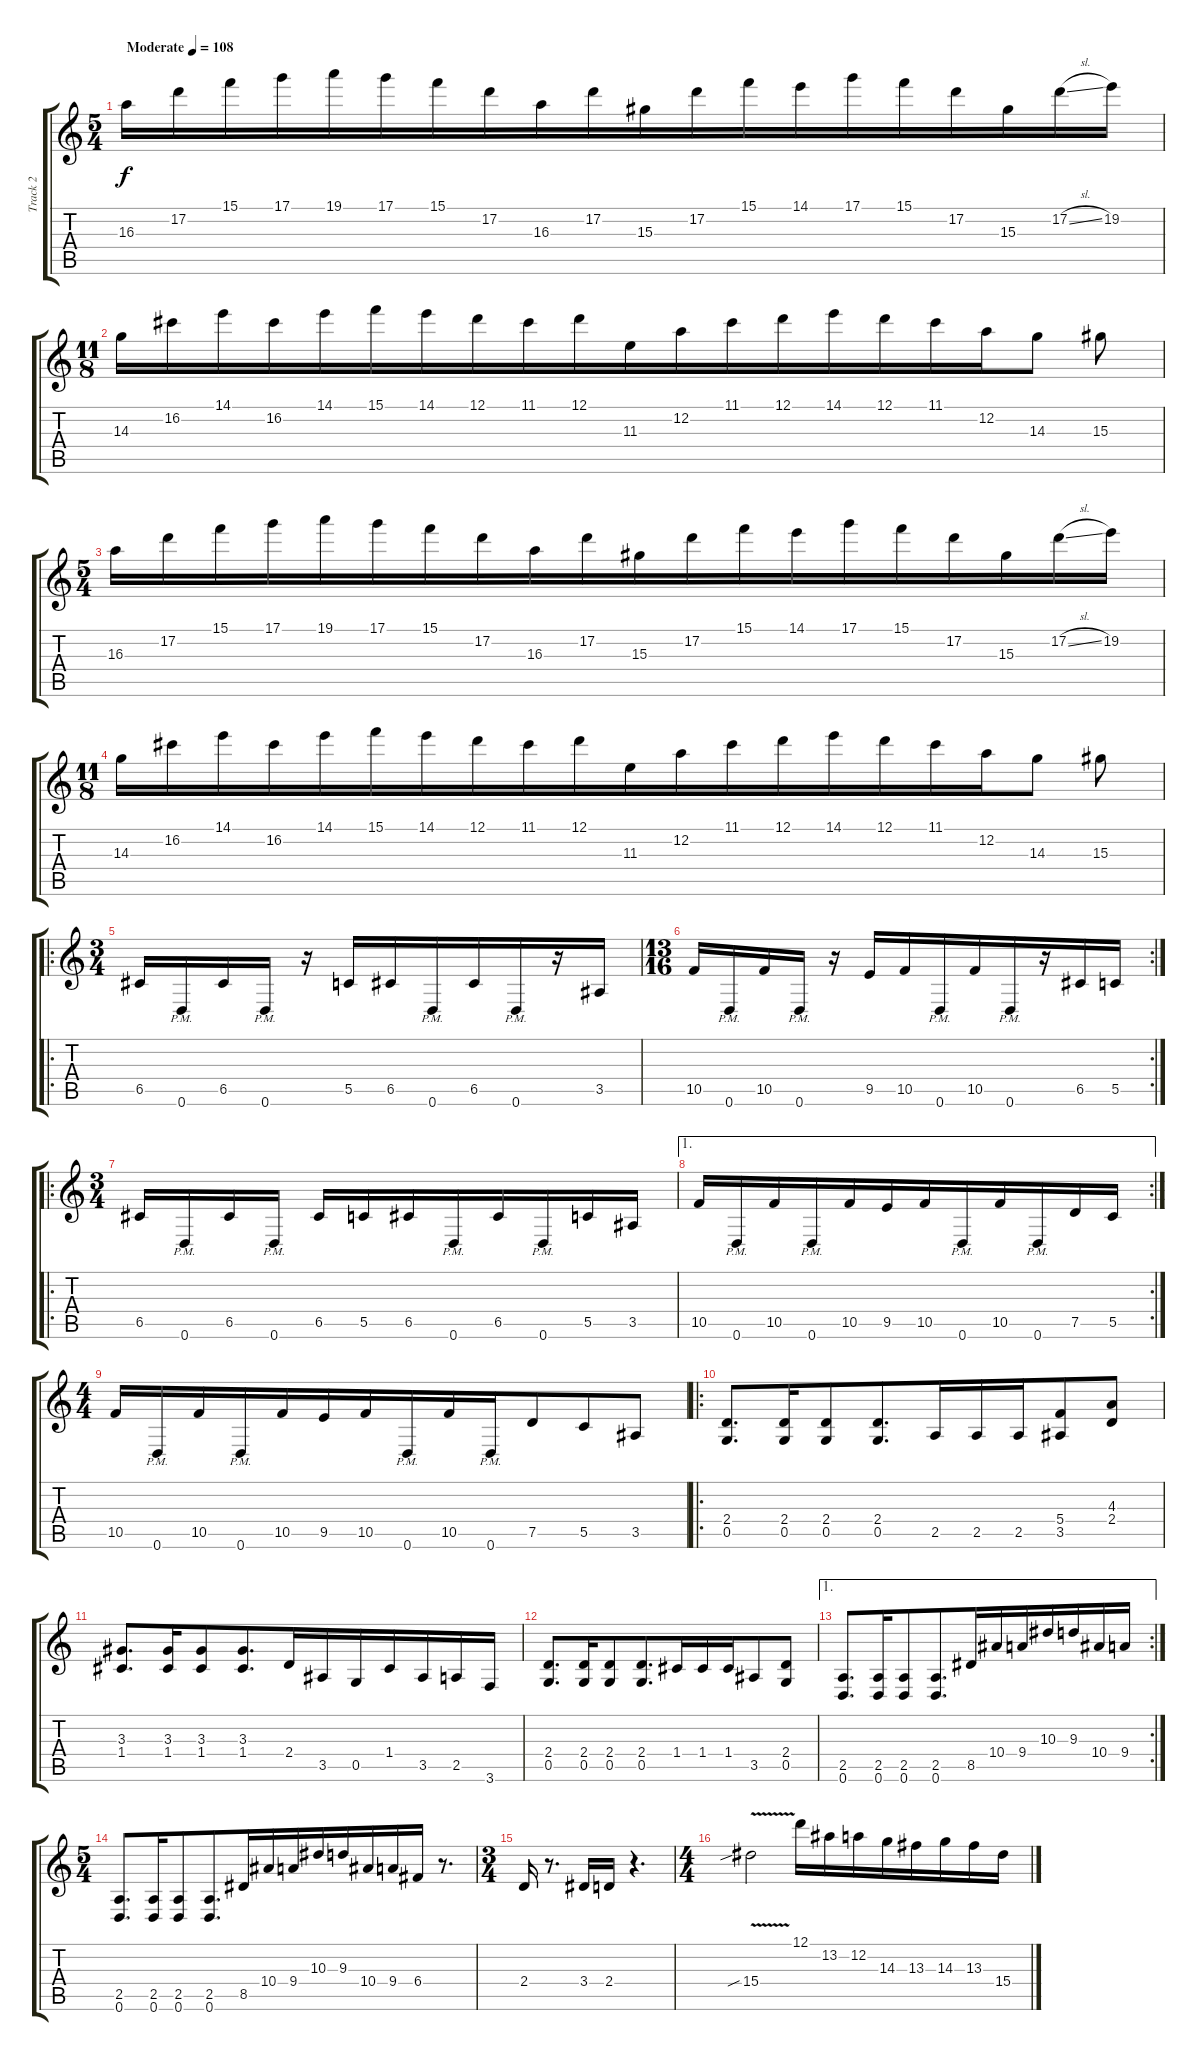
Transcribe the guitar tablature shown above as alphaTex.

\track ("Track 2" "Track 2") {instrument overdrivenguitar}
\staff {score tabs}
\tuning (D4 A3 F3 C3 G2 D2) {hide}
\ts (5 4)
\tempo (108 "Moderate")
\clef g2
\ks c
16.3.16{dy f instrument overdrivenguitar} 17.2.16 15.1.16 17.1.16{beam merge} 19.1.16 17.1.16 15.1.16 17.2.16{beam merge} 16.3.16 17.2.16 15.3.16 17.2.16{beam merge} 15.1.16 14.1.16 17.1.16 15.1.16{beam merge} 17.2.16 15.3.16 17.2{sl}.16 19.2.16 |
\ts (11 8)
14.3.16 16.2.16{beam merge} 14.1.16 16.2.16{beam merge} 14.1.16 15.1.16{beam merge} 14.1.16 12.1.16{beam merge} 11.1.16 12.1.16{beam merge} 11.3.16 12.2.16{beam merge} 11.1.16 12.1.16{beam merge} 14.1.16 12.1.16{beam merge} 11.1.16 12.2.16{beam merge} 14.3.8 15.3.8 |
\ts (5 4)
16.3.16 17.2.16 15.1.16 17.1.16{beam merge} 19.1.16 17.1.16 15.1.16 17.2.16{beam merge} 16.3.16 17.2.16 15.3.16 17.2.16{beam merge} 15.1.16 14.1.16 17.1.16 15.1.16{beam merge} 17.2.16 15.3.16 17.2{sl}.16 19.2.16 |
\ts (11 8)
14.3.16 16.2.16{beam merge} 14.1.16 16.2.16{beam merge} 14.1.16 15.1.16{beam merge} 14.1.16 12.1.16{beam merge} 11.1.16 12.1.16{beam merge} 11.3.16 12.2.16{beam merge} 11.1.16 12.1.16{beam merge} 14.1.16 12.1.16{beam merge} 11.1.16 12.2.16{beam merge} 14.3.8 15.3.8 |
\ro
\ts (3 4)
6.5.16 0.6{pm}.16 6.5.16 0.6{pm}.16 r.16 5.5.16 6.5.16 0.6{pm}.16{beam merge} 6.5.16 0.6{pm}.16 r.16 3.5.16 |
\rc 2
\ts (13 16)
10.5.16{beam merge} 0.6{pm}.16{beam merge} 10.5.16{beam merge} 0.6{pm}.16 r.16 9.5.16{beam merge} 10.5.16{beam merge} 0.6{pm}.16{beam merge} 10.5.16{beam merge} 0.6{pm}.16 r.16 6.5.16{beam merge} 5.5.16 |
\ro
\ts (3 4)
6.5.16 0.6{pm}.16 6.5.16 0.6{pm}.16 6.5.16 5.5.16 6.5.16 0.6{pm}.16{beam merge} 6.5.16 0.6{pm}.16 5.5.16 3.5.16 |
\ae 1
\rc 2
10.5.16{beam merge} 0.6{pm}.16{beam merge} 10.5.16{beam merge} 0.6{pm}.16{beam merge} 10.5.16 9.5.16{beam merge} 10.5.16{beam merge} 0.6{pm}.16{beam merge} 10.5.16{beam merge} 0.6{pm}.16 7.5.16{beam merge} 5.5.16 |
\ts (4 4)
10.5.16{beam merge} 0.6{pm}.16{beam merge} 10.5.16{beam merge} 0.6{pm}.16{beam merge} 10.5.16 9.5.16{beam merge} 10.5.16{beam merge} 0.6{pm}.16{beam merge} 10.5.16{beam merge} 0.6{pm}.16 7.5.8{beam merge} 5.5.8 3.5.8 |
\ro
(2.4 0.5).8{d} (2.4 0.5).16{beam merge} (2.4 0.5).8 (2.4 0.5).8{d beam merge} 2.5.16 2.5.16 2.5.16{beam merge} (5.4 3.5).8 (4.3 2.4).8 |
(3.3 1.4).8{d} (3.3 1.4).16{beam merge} (3.3 1.4).8 (3.3 1.4).8{d beam merge} 2.4.16 3.5.16 0.5.16{beam merge} 1.4.16 3.5.16 2.5.16 3.6.16 |
(2.4 0.5).8{d} (2.4 0.5).16{beam merge} (2.4 0.5).8 (2.4 0.5).8{d beam merge} 1.4.16 1.4.16 1.4.16{beam merge} 3.5.8 (2.4 0.5).8 |
\ae 1
\rc 2
(2.5 0.6).8{d} (2.5 0.6).16{beam merge} (2.5 0.6).8 (2.5 0.6).8{d beam merge} 8.5.16 10.4.16 9.4.16{beam merge} 10.3.16 9.3.16 10.4.16 9.4.16 |
\ts (5 4)
(2.5 0.6).8{d} (2.5 0.6).16{beam merge} (2.5 0.6).8{beam merge} (2.5 0.6).8{d beam merge} 8.5.16 10.4.16 9.4.16{beam merge} 10.3.16 9.3.16 10.4.16 9.4.16{beam merge} 6.4.16 r.8{d} |
\ts (3 4)
2.4.16 r.8{d} 3.4.16 2.4.16 r.4{d} |
\ts (4 4)
15.4{v sib}.2{volume 7} 12.1.16 13.2.16 12.2.16 14.3.16{beam merge} 13.3.16 14.3.16 13.3.16 15.4.16
